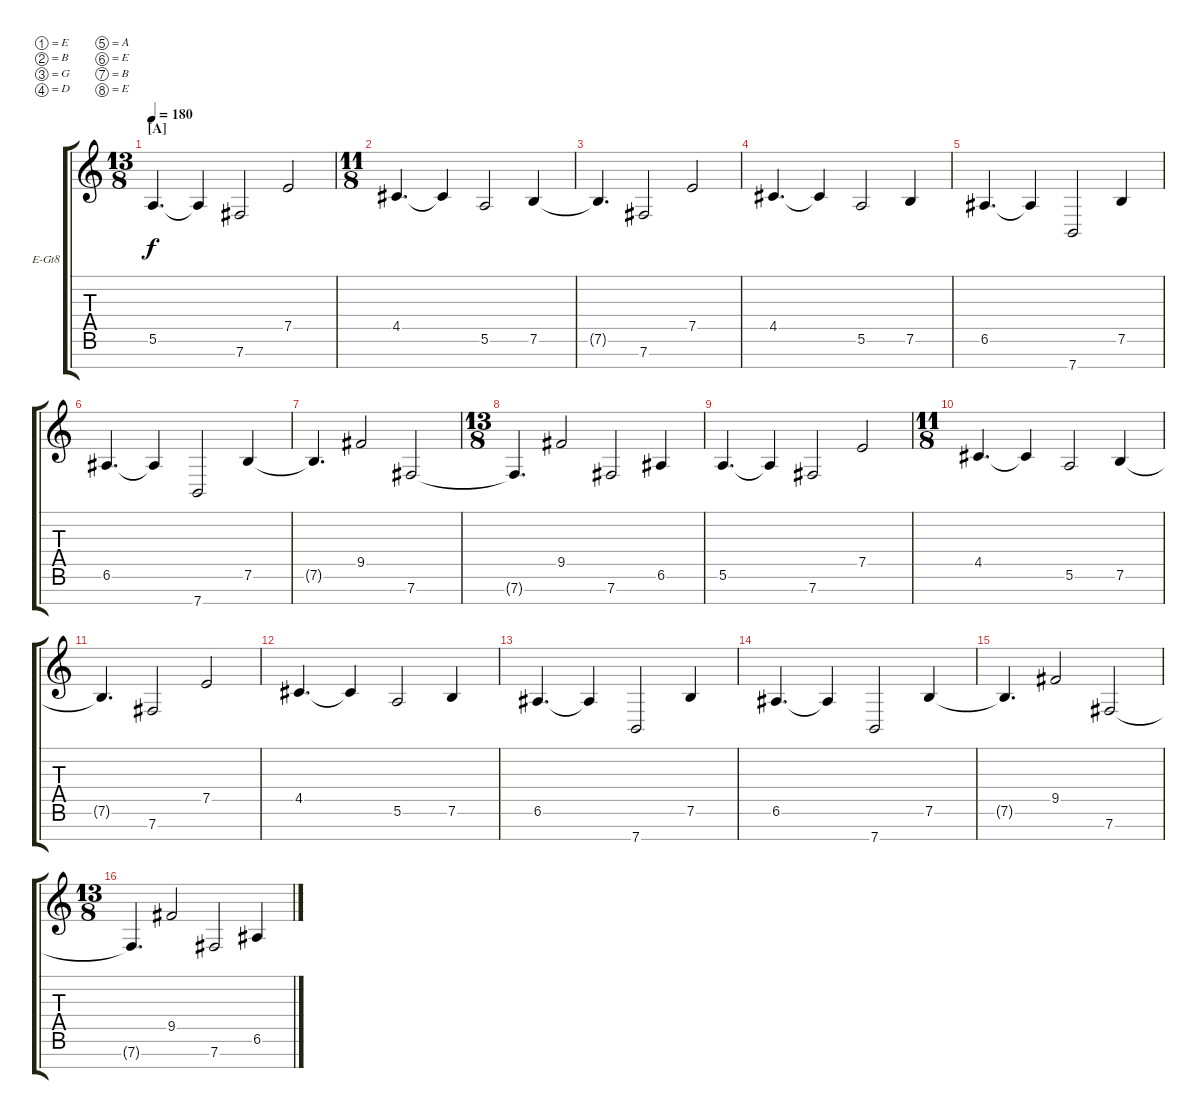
\defaultSystemsLayout 4
\bracketExtendMode groupsimilarinstruments
\firstSystemTrackNameOrientation horizontal
\otherSystemsTrackNameOrientation horizontal
\track ("Guitar 1" "E-Gt8") {instrument electricguitarclean}
\staff {score tabs}
\tuning (E4 B3 G3 D3 A2 E2 B1 E1)
\ts (13 8)
\section ("A" "")
\tempo 180
\clef g2
\ks c
5.6.4{d dy f instrument electricguitarclean} 5.6{t}.4 7.7.2 7.5.2 |
\ts (11 8)
4.5.4{d} 4.5{t}.4 5.6.2 7.6.4 |
7.6{t}.4{d} 7.7.2 7.5.2 |
4.5.4{d} 4.5{t}.4 5.6.2 7.6.4 |
6.6.4{d} 6.6{t}.4 7.8.2 7.6.4 |
6.6.4{d} 6.6{t}.4 7.8.2 7.6.4 |
7.6{t}.4{d} 9.5.2 7.7.2 |
\ts (13 8)
7.7{t}.4{d} 9.5.2 7.7.2 6.6.4 |
5.6.4{d} 5.6{t}.4 7.7.2 7.5.2 |
\ts (11 8)
4.5.4{d} 4.5{t}.4 5.6.2 7.6.4 |
7.6{t}.4{d} 7.7.2 7.5.2 |
4.5.4{d} 4.5{t}.4 5.6.2 7.6.4 |
6.6.4{d} 6.6{t}.4 7.8.2 7.6.4 |
6.6.4{d} 6.6{t}.4 7.8.2 7.6.4 |
7.6{t}.4{d} 9.5.2 7.7.2 |
\ts (13 8)
7.7{t}.4{d} 9.5.2 7.7.2 6.6.4
